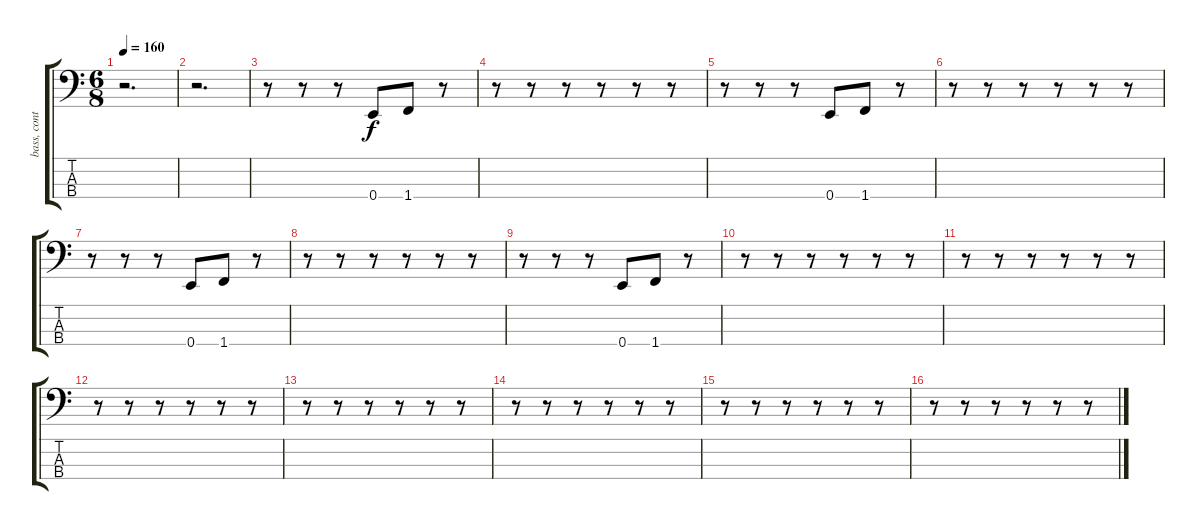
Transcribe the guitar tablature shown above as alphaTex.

\track ("bass, contrabass" "bass, cont") {instrument electricbassfinger}
\staff {score tabs}
\tuning (G2 D2 A1 E1) {hide}
\ts (6 8)
\tempo 160
\clef f4
\ks c
r.2{d dy f} |
r.2{d} |
r.8 r.8 r.8 0.4.8 1.4.8 r.8 |
r.8 r.8 r.8 r.8 r.8 r.8 |
r.8 r.8 r.8 0.4.8 1.4.8 r.8 |
r.8 r.8 r.8 r.8 r.8 r.8 |
r.8 r.8 r.8 0.4.8 1.4.8 r.8 |
r.8 r.8 r.8 r.8 r.8 r.8 |
r.8 r.8 r.8 0.4.8 1.4.8 r.8 |
r.8 r.8 r.8 r.8 r.8 r.8 |
r.8 r.8 r.8 r.8 r.8 r.8 |
r.8 r.8 r.8 r.8 r.8 r.8 |
r.8 r.8 r.8 r.8 r.8 r.8 |
r.8 r.8 r.8 r.8 r.8 r.8 |
r.8 r.8 r.8 r.8 r.8 r.8 |
r.8 r.8 r.8 r.8 r.8 r.8
